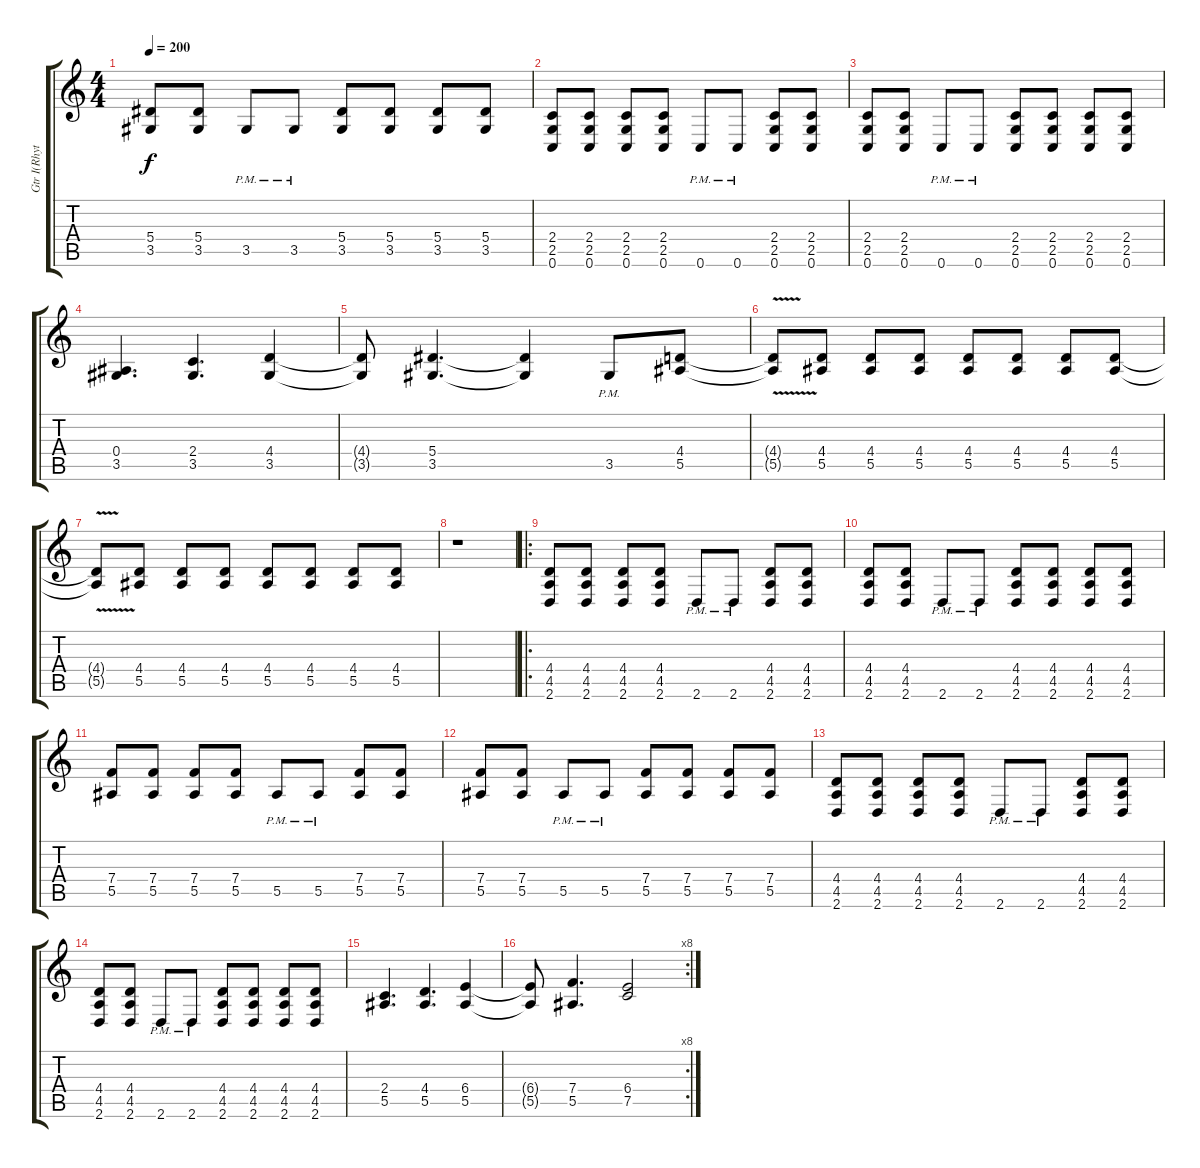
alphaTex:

\track ("Gtr I(Rhythm)" "Gtr I(Rhyt") {instrument distortionguitar}
\staff {score tabs}
\tuning (C4 G3 Eb3 Bb2 F2 C2) {hide}
\ts (4 4)
\tempo 200
\clef g2
\ks c
(5.4 3.5).8{dy f} (5.4 3.5).8 3.5{pm}.8 3.5{pm}.8 (5.4 3.5).8 (5.4 3.5).8 (5.4 3.5).8 (5.4 3.5).8 |
(2.4 2.5 0.6).8 (2.4 2.5 0.6).8 (2.4 2.5 0.6).8 (2.4 2.5 0.6).8 0.6{pm}.8 0.6{pm}.8 (2.4 2.5 0.6).8 (2.4 2.5 0.6).8 |
(2.4 2.5 0.6).8 (2.4 2.5 0.6).8 0.6{pm}.8 0.6{pm}.8 (2.4 2.5 0.6).8 (2.4 2.5 0.6).8 (2.4 2.5 0.6).8 (2.4 2.5 0.6).8 |
(0.4 3.5).4{d} (2.4 3.5).4{d} (4.4 3.5).4 |
(4.4{t} 3.5{t}).8 (5.4 3.5).4{d} (5.4{t} 3.5{t}).4 3.5{pm}.8 (4.4 5.5).8 |
(4.4{v t} 5.5{v t}).8 (4.4 5.5).8 (4.4 5.5).8 (4.4 5.5).8 (4.4 5.5).8 (4.4 5.5).8 (4.4 5.5).8 (4.4 5.5).8 |
(4.4{v t} 5.5{v t}).8 (4.4 5.5).8 (4.4 5.5).8 (4.4 5.5).8 (4.4 5.5).8 (4.4 5.5).8 (4.4 5.5).8 (4.4 5.5).8 |
r.1 |
\ro
(4.4 4.5 2.6).8 (4.4 4.5 2.6).8 (4.4 4.5 2.6).8 (4.4 4.5 2.6).8 2.6{pm}.8 2.6{pm}.8 (4.4 4.5 2.6).8 (4.4 4.5 2.6).8 |
(4.4 4.5 2.6).8 (4.4 4.5 2.6).8 2.6{pm}.8 2.6{pm}.8 (4.4 4.5 2.6).8 (4.4 4.5 2.6).8 (4.4 4.5 2.6).8 (4.4 4.5 2.6).8 |
(7.4 5.5).8 (7.4 5.5).8 (7.4 5.5).8 (7.4 5.5).8 5.5{pm}.8 5.5{pm}.8 (7.4 5.5).8 (7.4 5.5).8 |
(7.4 5.5).8 (7.4 5.5).8 5.5{pm}.8 5.5{pm}.8 (7.4 5.5).8 (7.4 5.5).8 (7.4 5.5).8 (7.4 5.5).8 |
(4.4 4.5 2.6).8 (4.4 4.5 2.6).8 (4.4 4.5 2.6).8 (4.4 4.5 2.6).8 2.6{pm}.8 2.6{pm}.8 (4.4 4.5 2.6).8 (4.4 4.5 2.6).8 |
(4.4 4.5 2.6).8 (4.4 4.5 2.6).8 2.6{pm}.8 2.6{pm}.8 (4.4 4.5 2.6).8 (4.4 4.5 2.6).8 (4.4 4.5 2.6).8 (4.4 4.5 2.6).8 |
(2.4 5.5).4{d} (4.4 5.5).4{d} (6.4 5.5).4 |
\rc 8
(6.4{t} 5.5{t}).8 (7.4 5.5).4{d} (6.4 7.5).2
